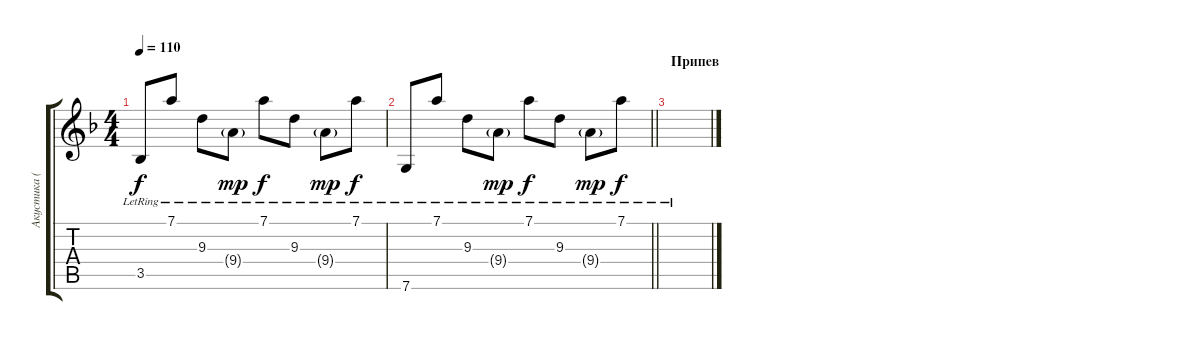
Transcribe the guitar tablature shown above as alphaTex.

\track ("Акустика (ритм)" "Акустика (") {instrument acousticguitarsteel}
\staff {score tabs}
\tuning (D4 A3 F3 C3 G2 C2) {hide}
\ts (4 4)
\tempo 110
\clef g2
\ks dminor
3.5{lr}.8{dy f} 7.1{lr}.8 9.3{lr}.8 9.4{g lr}.8{dy mp} 7.1{lr}.8{dy f} 9.3{lr}.8 9.4{g lr}.8{dy mp} 7.1{lr}.8{dy f} |
\barLineRight lightlight
7.6{lr}.8 7.1{lr}.8 9.3{lr}.8 9.4{g lr}.8{dy mp} 7.1{lr}.8{dy f} 9.3{lr}.8 9.4{g lr}.8{dy mp} 7.1{lr}.8{dy f} |
\section ("" "Припев")
